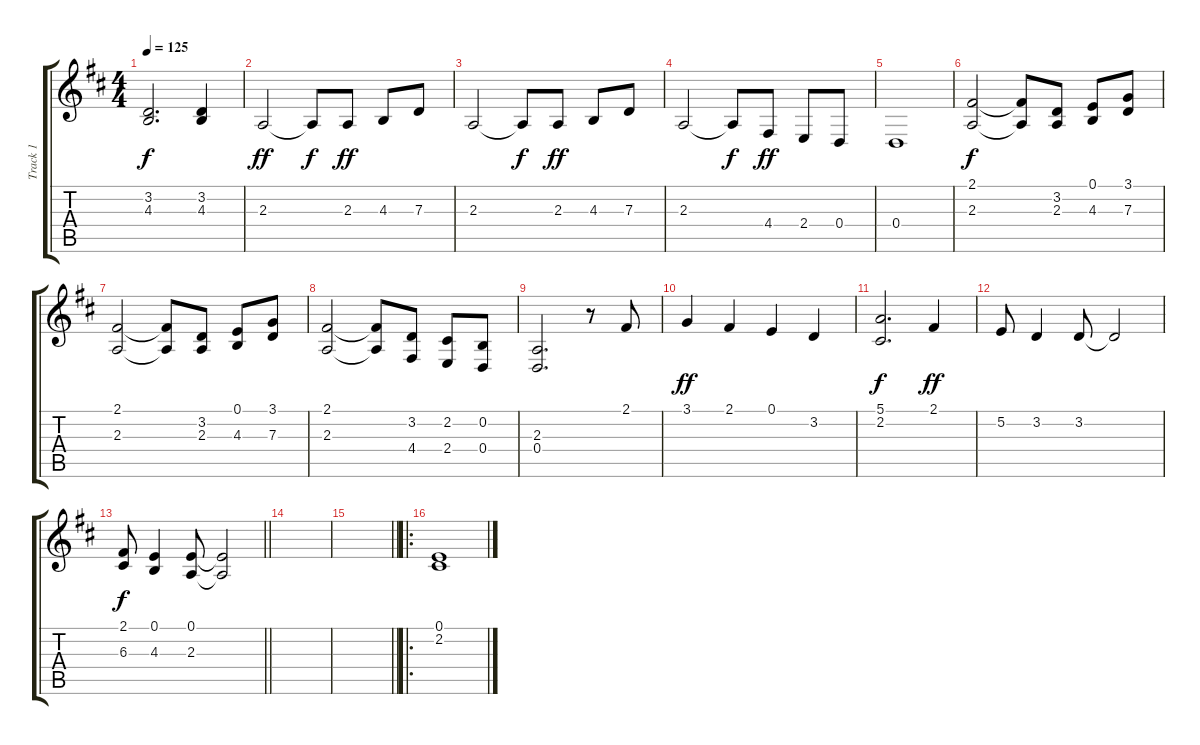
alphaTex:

\track ("Track 1" "Track 1") {instrument tenorsax}
\staff {score tabs}
\tuning (E4 B3 G3 D3 A2 E2) {hide}
\ts (4 4)
\tempo 125
\clef g2
\ks d
(3.2 4.3).2{d dy f} (3.2 4.3).4 |
2.3.2{dy ff} 2.3{t}.8{dy f} 2.3.8{dy ff} 4.3.8 7.3.8 |
2.3.2 2.3{t}.8{dy f} 2.3.8{dy ff} 4.3.8 7.3.8 |
2.3.2 2.3{t}.8{dy f} 4.4.8{dy ff} 2.4.8 0.4.8 |
0.4.1 |
(2.1 2.3).2{dy f} (2.1{t} 2.3{t}).8 (3.2 2.3).8 (0.1 4.3).8 (3.1 7.3).8 |
(2.1 2.3).2 (2.1{t} 2.3{t}).8 (3.2 2.3).8 (0.1 4.3).8 (3.1 7.3).8 |
(2.1 2.3).2 (2.1{t} 2.3{t}).8 (3.2 4.4).8 (2.2 2.4).8 (0.2 0.4).8 |
(2.3 0.4).2{d} r.8 2.1.8 |
3.1.4{dy ff} 2.1.4 0.1.4 3.2.4 |
(5.1 2.2).2{d dy f} 2.1.4{dy ff} |
5.2.8 3.2.4 3.2.8 3.2{t}.2 |
\barLineRight lightlight
(2.1 6.3).8{dy f} (0.1 4.3).4 (0.1 2.3).8 (0.1{t} 2.3{t}).2 |
|
\barLineRight lightlight
|
\ro
(0.1 2.2).1
